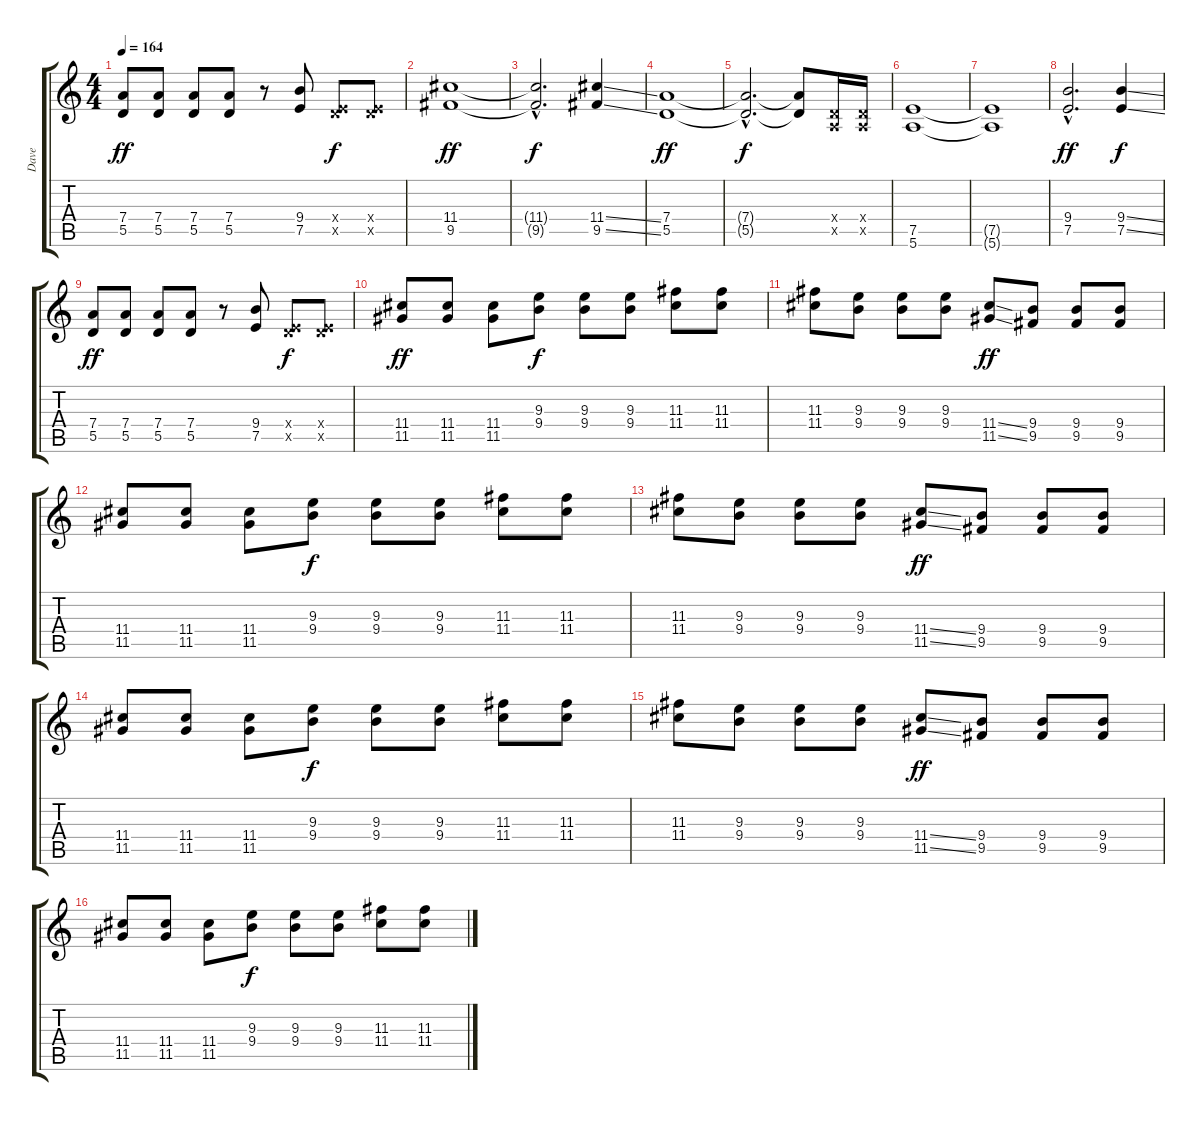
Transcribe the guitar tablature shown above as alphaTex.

\track ("Dave" "Dave") {instrument distortionguitar}
\staff {score tabs}
\tuning (E4 B3 G3 D3 A2 E2) {hide}
\ts (4 4)
\tempo 164
\clef g2
\ks c
(7.4 5.5).8{dy ff} (7.4 5.5).8 (7.4 5.5).8 (7.4 5.5).8 r.8 (9.4 7.5).8 (0.4{x} 7.5{x}).8{dy f} (0.4{x} 7.5{x}).8 |
(11.4 9.5).1{dy ff} |
(11.4{hac t} 9.5{hac t}).2{d dy f} (11.4{ss} 9.5{ss}).4 |
(7.4 5.5).1{dy ff} |
(7.4{hac t} 5.5{hac t}).2{d dy f} (7.4{t} 5.5{t}).8 (0.4{x} 0.5{x}).16 (0.4{x} 0.5{x}).16 |
(7.5 5.6).1 |
(7.5{t} 5.6{t}).1 |
(9.4{hac} 7.5{hac}).2{d dy ff} (9.4{ss} 7.5{ss}).4{dy f} |
(7.4 5.5).8{dy ff} (7.4 5.5).8 (7.4 5.5).8 (7.4 5.5).8 r.8 (9.4 7.5).8 (0.4{x} 7.5{x}).8{dy f} (0.4{x} 7.5{x}).8 |
(11.4 11.5).8{dy ff} (11.4 11.5).8 (11.4 11.5).8 (9.3 9.4).8{dy f} (9.3 9.4).8 (9.3 9.4).8 (11.3 11.4).8 (11.3 11.4).8 |
(11.3 11.4).8 (9.3 9.4).8 (9.3 9.4).8 (9.3 9.4).8 (11.4{ss} 11.5{ss}).8{dy ff} (9.4 9.5).8 (9.4 9.5).8 (9.4 9.5).8 |
(11.4 11.5).8 (11.4 11.5).8 (11.4 11.5).8 (9.3 9.4).8{dy f} (9.3 9.4).8 (9.3 9.4).8 (11.3 11.4).8 (11.3 11.4).8 |
(11.3 11.4).8 (9.3 9.4).8 (9.3 9.4).8 (9.3 9.4).8 (11.4{ss} 11.5{ss}).8{dy ff} (9.4 9.5).8 (9.4 9.5).8 (9.4 9.5).8 |
(11.4 11.5).8 (11.4 11.5).8 (11.4 11.5).8 (9.3 9.4).8{dy f} (9.3 9.4).8 (9.3 9.4).8 (11.3 11.4).8 (11.3 11.4).8 |
(11.3 11.4).8 (9.3 9.4).8 (9.3 9.4).8 (9.3 9.4).8 (11.4{ss} 11.5{ss}).8{dy ff} (9.4 9.5).8 (9.4 9.5).8 (9.4 9.5).8 |
(11.4 11.5).8 (11.4 11.5).8 (11.4 11.5).8 (9.3 9.4).8{dy f} (9.3 9.4).8 (9.3 9.4).8 (11.3 11.4).8 (11.3 11.4).8
